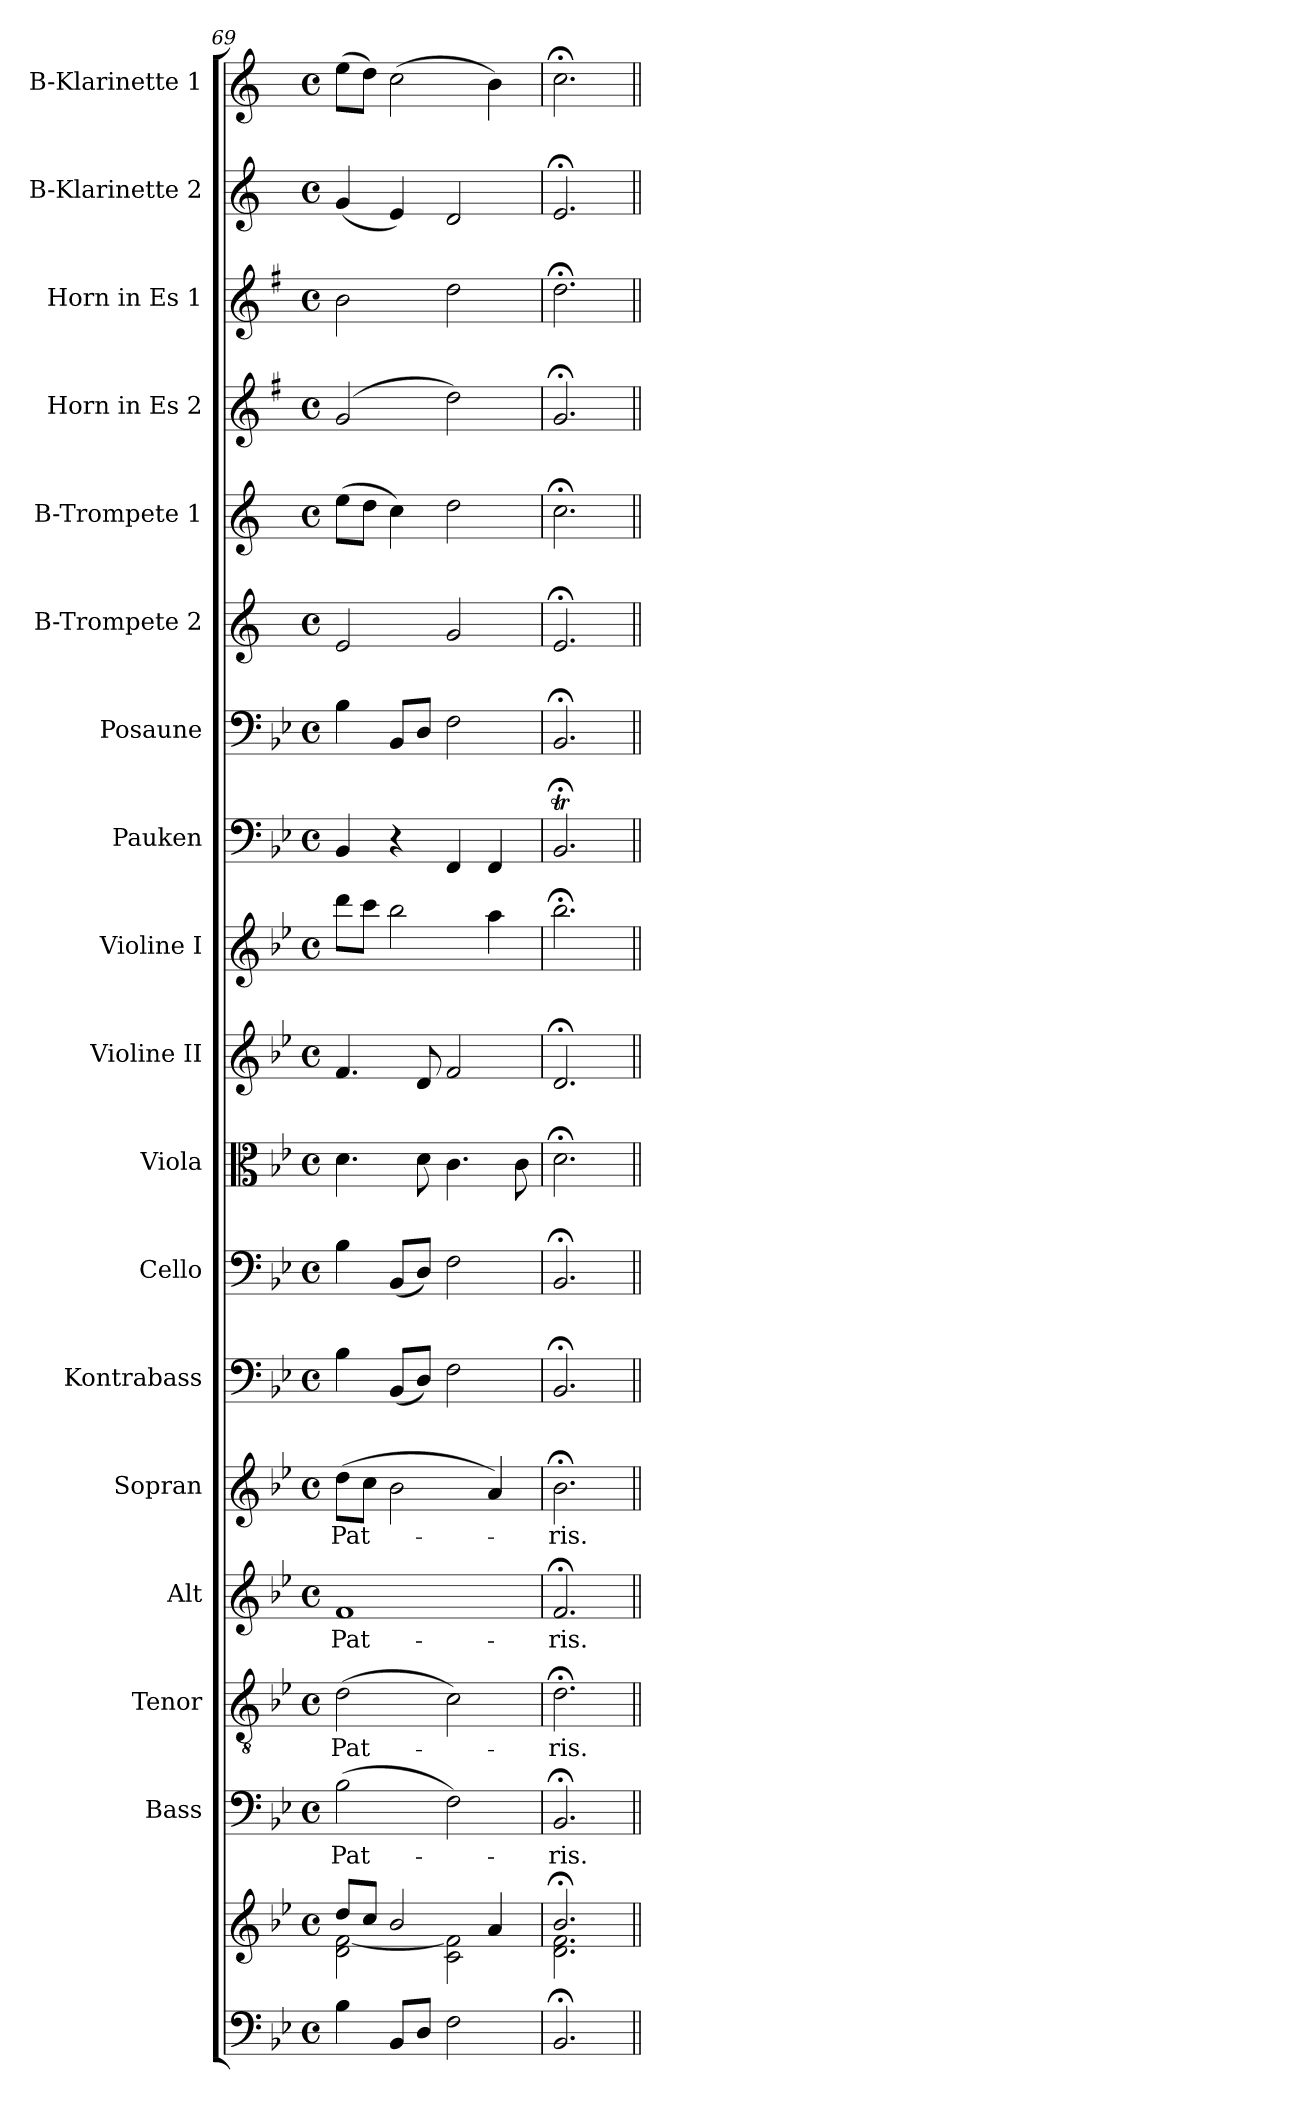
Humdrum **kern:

**kern	**kern	**kern	**text	**kern	**text	**kern	**text	**kern	**text	**kern	**kern	**kern	**kern	**kern	**kern	**kern	**kern	**kern	**kern	**kern	**kern	**kern
*part18	*part18	*part17	*part17	*part16	*part16	*part15	*part15	*part14	*part14	*part13	*part12	*part11	*part10	*part9	*part8	*part7	*part6	*part5	*part4	*part3	*part2	*part1
*staff19	*staff18	*staff17	*staff17	*staff16	*staff16	*staff15	*staff15	*staff14	*staff14	*staff13	*staff12	*staff11	*staff10	*staff9	*staff8	*staff7	*staff6	*staff5	*staff4	*staff3	*staff2	*staff1
*	*	*I"Bass	*	*I"Tenor	*	*I"Alt	*	*I"Sopran	*	*I"Kontrabass	*I"Cello	*I"Viola	*I"Violine II	*I"Violine I	*I"Pauken	*I"Posaune	*I"B-Trompete 2	*I"B-Trompete 1	*I"Horn in Es 2	*I"Horn in Es 1	*I"B-Klarinette 2	*I"B-Klarinette 1
*	*	*I'B.	*	*I'T.	*	*I'A.	*	*I'S.	*	*I'Kb.	*	*I'Vla.	*I'Vl. II	*I'Vl. I	*I'Pk.	*I'Pos.	*I'B Trp. 2	*I'B Trp. 1	*	*	*I'B Kl. 2	*I'B Kl. 1
*clefF4	*clefG2	*clefF4	*	*clefGv2	*	*clefG2	*	*clefG2	*	*clefF4	*clefF4	*clefC3	*clefG2	*clefG2	*clefF4	*clefF4	*clefG2	*clefG2	*clefG2	*clefG2	*clefG2	*clefG2
*	*	*	*	*	*	*	*	*	*	*ITrd7c12	*	*	*	*	*	*	*ITrd1c2	*ITrd1c2	*ITrd5c9	*ITrd5c9	*ITrd1c2	*ITrd1c2
*k[b-e-]	*k[b-e-]	*k[b-e-]	*	*k[b-e-]	*	*k[b-e-]	*	*k[b-e-]	*	*k[b-e-]	*k[b-e-]	*k[b-e-]	*k[b-e-]	*k[b-e-]	*k[b-e-]	*k[b-e-]	*k[b-e-]	*k[b-e-]	*k[b-e-]	*k[b-e-]	*k[b-e-]	*k[b-e-]
*B-:	*B-:	*B-:	*	*B-:	*	*B-:	*	*B-:	*	*B-:	*B-:	*B-:	*B-:	*B-:	*B-:	*B-:	*B-:	*B-:	*B-:	*B-:	*B-:	*B-:
*M4/4	*M4/4	*M4/4	*	*M4/4	*	*M4/4	*	*M4/4	*	*M4/4	*M4/4	*M4/4	*M4/4	*M4/4	*M4/4	*M4/4	*M4/4	*M4/4	*M4/4	*M4/4	*M4/4	*M4/4
*met(c)	*met(c)	*met(c)	*	*met(c)	*	*met(c)	*	*met(c)	*	*met(c)	*met(c)	*met(c)	*met(c)	*met(c)	*met(c)	*met(c)	*met(c)	*met(c)	*met(c)	*met(c)	*met(c)	*met(c)
=69	=69	=69	=69	=69	=69	=69	=69	=69	=69	=69	=69	=69	=69	=69	=69	=69	=69	=69	=69	=69	=69	=69
*	*^	*	*	*	*	*	*	*	*	*	*	*	*	*	*	*	*	*	*	*	*	*
!	!	!	!	!LO:LY:b	!	!LO:LY:b	!	!LO:LY:b	!	!LO:LY:b	!	!	!	!	!	!	!	!	!	!	!	!	!
4B-\	8dd/L	2d\ [<2f\	(>2B-\	Pat-	(>2d\	Pat-	1f	Pat-	(>8dd\L	Pat-	4BB-\	4B-\	4.d\	4.f/	8ddd\L	4BB-/	4B-\	2d/	(>8dd\L	(2B-/	2d\	(<4f/	(>8dd\L
.	8cc/J	.	.	.	.	.	.	.	8cc\J	.	.	.	.	.	8ccc\J	.	.	.	8cc\J	.	.	.	8cc\J)
8BB-/L	2b-/	.	.	.	.	.	.	.	2b-\	.	(<8BBB-/L	(<8BB-/L	.	.	2bb-\	4r	8BB-/L	.	4b-\)	.	.	4d/)	(>2b-\
8D/J	.	.	.	.	.	.	.	.	.	.	8DD/J)	8D/J)	8d\	8d/	.	.	8D/J	.	.	.	.	.	.
2F\	.	2c\ 2f\]	2F\)	.	2c\)	.	.	.	.	.	2FF\	2F\	4.c\	2f/	.	4FF/	2F\	2f/	2cc\	2f\)	2f\	2c/	.
.	4a/	.	.	.	.	.	.	.	4a/)	.	.	.	.	.	4aa\	4FF/	.	.	.	.	.	.	4a\)
.	.	.	.	.	.	.	.	.	.	.	.	.	8c\	.	.	.	.	.	.	.	.	.	.
=70	=70	=70	=70	=70	=70	=70	=70	=70	=70	=70	=70	=70	=70	=70	=70	=70	=70	=70	=70	=70	=70	=70	=70
!	!	!	!	!LO:LY:b	!	!LO:LY:b	!	!LO:LY:b	!	!LO:LY:b	!	!	!	!	!	!	!	!	!	!	!	!	!
2.BB-;</	2.b-;</	2.d\ 2.f\	2.BB-;</	-ris.	2.d;<\	-ris.	2.f;</	-ris.	2.b-;<\	-ris.	2.BBB-;</	2.BB-;</	2.d;<\	2.d;</	2.bb-;<\	2.BB-;T/	2.BB-;</	2.d;</	2.b-;<\	2.B-;</	2.f;<\	2.d;</	2.b-;<\
*	*v	*v	*	*	*	*	*	*	*	*	*	*	*	*	*	*	*	*	*	*	*	*	*
=||	=||	=||	=||	=||	=||	=||	=||	=||	=||	=||	=||	=||	=||	=||	=||	=||	=||	=||	=||	=||	=||	=||
*-	*-	*-	*-	*-	*-	*-	*-	*-	*-	*-	*-	*-	*-	*-	*-	*-	*-	*-	*-	*-	*-	*-
